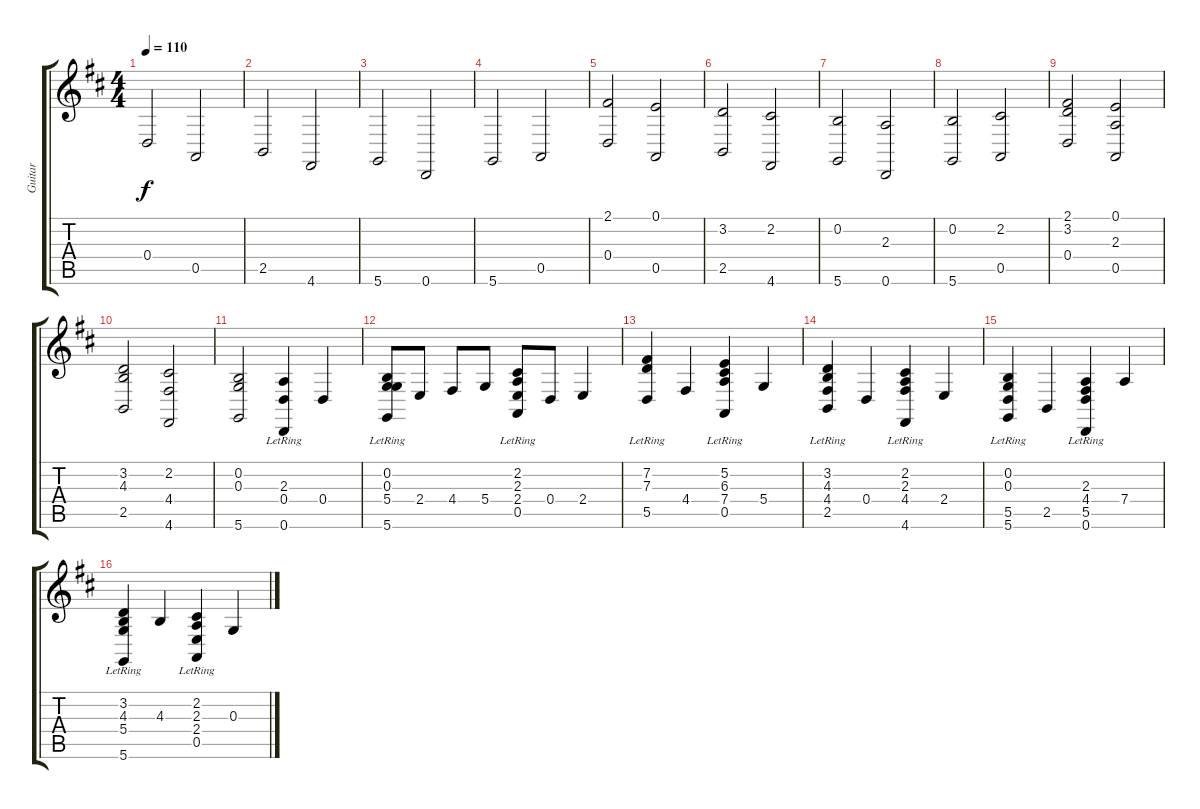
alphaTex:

\track ("Guitar" "Guitar") {instrument acousticgrandpiano}
\staff {score tabs}
\tuning (E4 B3 G3 D3 A2 D2) {hide}
\ts (4 4)
\tempo 110
\clef g2
\ks d
0.4.2{dy f instrument acousticgrandpiano} 0.5.2 |
2.5.2 4.6.2 |
5.6.2 0.6.2 |
5.6.2 0.5.2 |
(2.1 0.4).2 (0.1 0.5).2 |
(3.2 2.5).2 (2.2 4.6).2 |
(0.2 5.6).2 (2.3 0.6).2 |
(0.2 5.6).2 (2.2 0.5).2 |
(2.1 3.2 0.4).2 (0.1 2.3 0.5).2 |
(3.2 4.3 2.5).2 (2.2 4.4 4.6).2 |
(0.2 0.3 5.6).2 (2.3{lr} 0.4 0.6{lr}).4 0.4.4 |
(0.2{lr} 0.3{lr} 5.4 5.6{lr}).8 2.4.8 4.4.8 5.4.8 (2.2{lr} 2.3{lr} 2.4 0.5{lr}).8 0.4.8 2.4.4 |
(7.2{lr} 7.3{lr} 5.5{lr}).4 4.4.4 (5.2{lr} 6.3{lr} 7.4 0.5{lr}).4 5.4.4 |
(3.2{lr} 4.3{lr} 4.4 2.5{lr}).4 0.4.4 (2.2{lr} 2.3{lr} 4.4 4.6{lr}).4 2.4.4 |
(0.2{lr} 0.3{lr} 5.5 5.6{lr}).4 2.5.4 (2.3{lr} 4.4 5.5{lr} 0.6{lr}).4 7.4.4 |
(3.2{lr} 4.3 5.4{lr} 5.6{lr}).4 4.3.4 (2.2{lr} 2.3 2.4{lr} 0.5{lr}).4 0.3.4
